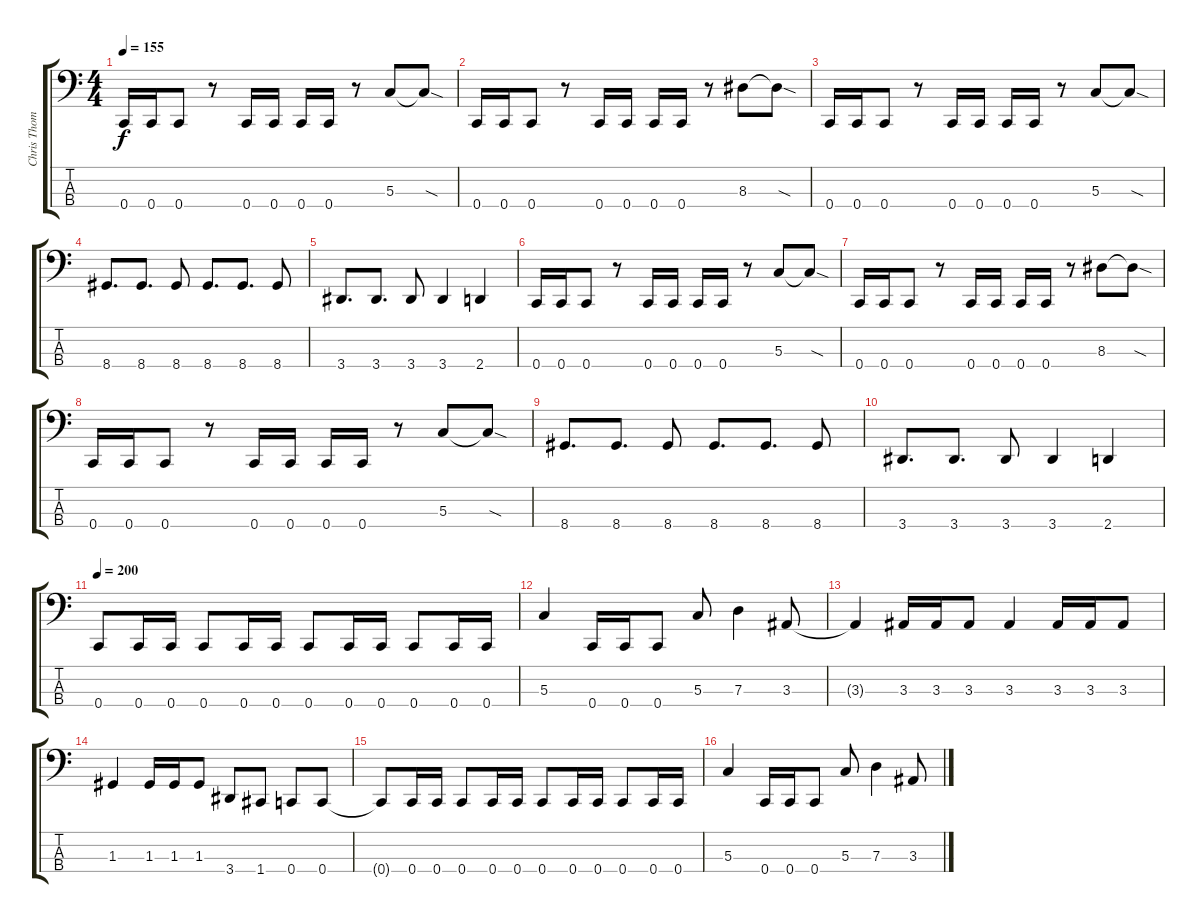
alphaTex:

\track ("Chris Thomson" "Chris Thom") {instrument electricbasspick}
\staff {score tabs}
\tuning (F2 C2 G1 C1) {hide}
\ts (4 4)
\tempo 155
\clef f4
\ks c
0.4.16{dy f} 0.4.16 0.4.8 r.8 0.4.16 0.4.16 0.4.16 0.4.16 r.8 5.3.8 5.3{sod t}.8 |
0.4.16 0.4.16 0.4.8 r.8 0.4.16 0.4.16 0.4.16 0.4.16 r.8 8.3.8 8.3{sod t}.8 |
0.4.16 0.4.16 0.4.8 r.8 0.4.16 0.4.16 0.4.16 0.4.16 r.8 5.3.8 5.3{sod t}.8 |
8.4.8{d} 8.4.8{d} 8.4.8 8.4.8{d} 8.4.8{d} 8.4.8 |
3.4.8{d} 3.4.8{d} 3.4.8 3.4.4 2.4.4 |
0.4.16 0.4.16 0.4.8 r.8 0.4.16 0.4.16 0.4.16 0.4.16 r.8 5.3.8 5.3{sod t}.8 |
0.4.16 0.4.16 0.4.8 r.8 0.4.16 0.4.16 0.4.16 0.4.16 r.8 8.3.8 8.3{sod t}.8 |
0.4.16 0.4.16 0.4.8 r.8 0.4.16 0.4.16 0.4.16 0.4.16 r.8 5.3.8 5.3{sod t}.8 |
8.4.8{d} 8.4.8{d} 8.4.8 8.4.8{d} 8.4.8{d} 8.4.8 |
3.4.8{d} 3.4.8{d} 3.4.8 3.4.4 2.4.4 |
\tempo 200
0.4.8 0.4.16 0.4.16 0.4.8 0.4.16 0.4.16 0.4.8 0.4.16 0.4.16 0.4.8 0.4.16 0.4.16 |
5.3.4 0.4.16 0.4.16 0.4.8 5.3.8 7.3.4 3.3.8 |
3.3{t}.4 3.3.16 3.3.16 3.3.8 3.3.4 3.3.16 3.3.16 3.3.8 |
1.3.4 1.3.16 1.3.16 1.3.8 3.4.8 1.4.8 0.4.8 0.4.8 |
0.4{t}.8 0.4.16 0.4.16 0.4.8 0.4.16 0.4.16 0.4.8 0.4.16 0.4.16 0.4.8 0.4.16 0.4.16 |
5.3.4 0.4.16 0.4.16 0.4.8 5.3.8 7.3.4 3.3.8
